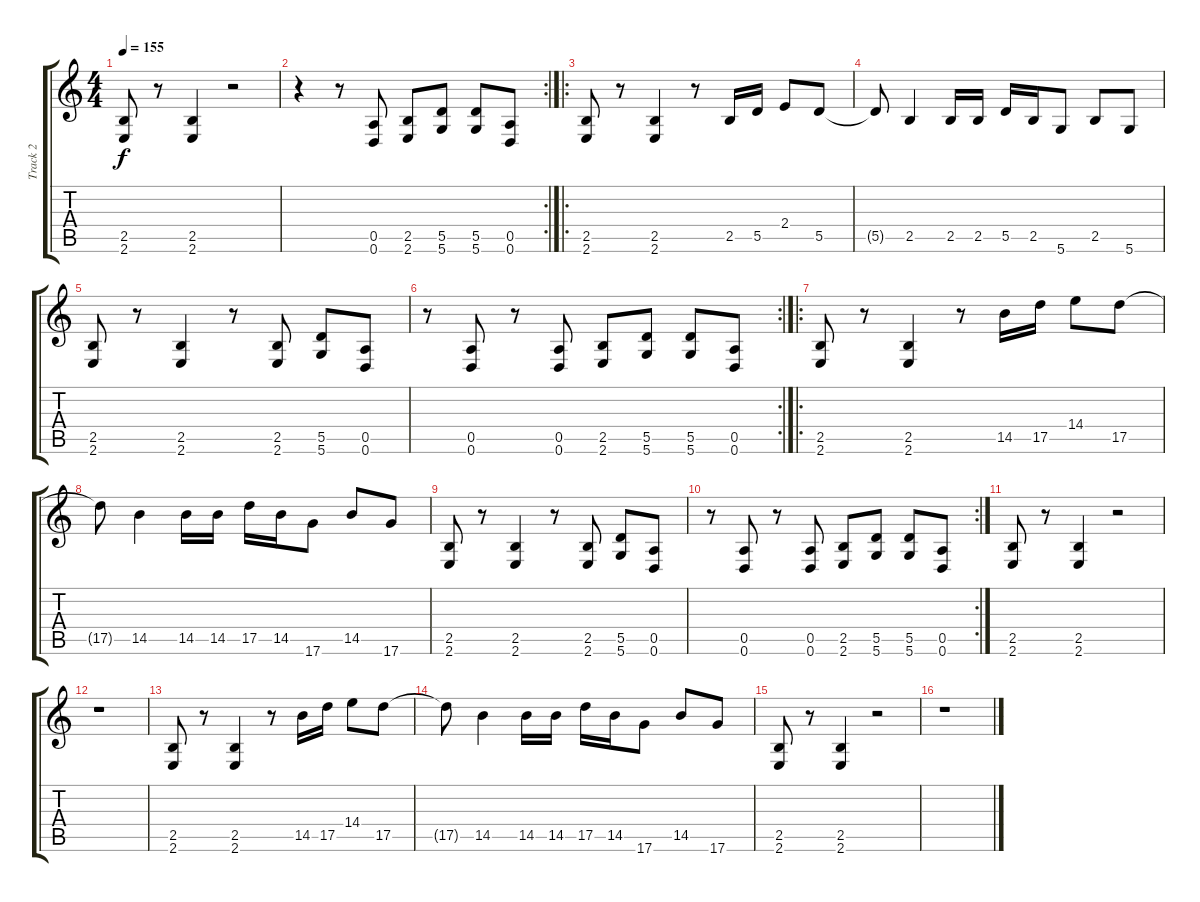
\track ("Track 2" "Track 2") {instrument distortionguitar}
\staff {score tabs}
\tuning (E4 B3 G3 D3 A2 D2) {hide}
\ts (4 4)
\tempo 155
\clef g2
\ks c
(2.5 2.6).8{dy f} r.8 (2.5 2.6).4 r.2 |
\rc 2
r.4 r.8 (0.5 0.6).8 (2.5 2.6).8 (5.5 5.6).8 (5.5 5.6).8 (0.5 0.6).8 |
\ro
(2.5 2.6).8 r.8 (2.5 2.6).4 r.8 2.5.16 5.5.16 2.4.8 5.5.8 |
5.5{t}.8 2.5.4 2.5.16 2.5.16 5.5.16 2.5.16 5.6.8 2.5.8 5.6.8 |
(2.5 2.6).8 r.8 (2.5 2.6).4 r.8 (2.5 2.6).8 (5.5 5.6).8 (0.5 0.6).8 |
\rc 2
r.8 (0.5 0.6).8 r.8 (0.5 0.6).8 (2.5 2.6).8 (5.5 5.6).8 (5.5 5.6).8 (0.5 0.6).8 |
\ro
(2.5 2.6).8 r.8 (2.5 2.6).4 r.8 14.5.16 17.5.16 14.4.8 17.5.8 |
17.5{t}.8 14.5.4 14.5.16 14.5.16 17.5.16 14.5.16 17.6.8 14.5.8 17.6.8 |
(2.5 2.6).8 r.8 (2.5 2.6).4 r.8 (2.5 2.6).8 (5.5 5.6).8 (0.5 0.6).8 |
\rc 2
r.8 (0.5 0.6).8 r.8 (0.5 0.6).8 (2.5 2.6).8 (5.5 5.6).8 (5.5 5.6).8 (0.5 0.6).8 |
(2.5 2.6).8 r.8 (2.5 2.6).4 r.2 |
r.1 |
(2.5 2.6).8 r.8 (2.5 2.6).4 r.8 14.5.16 17.5.16 14.4.8 17.5.8 |
17.5{t}.8 14.5.4 14.5.16 14.5.16 17.5.16 14.5.16 17.6.8 14.5.8 17.6.8 |
(2.5 2.6).8 r.8 (2.5 2.6).4 r.2 |
r.1
